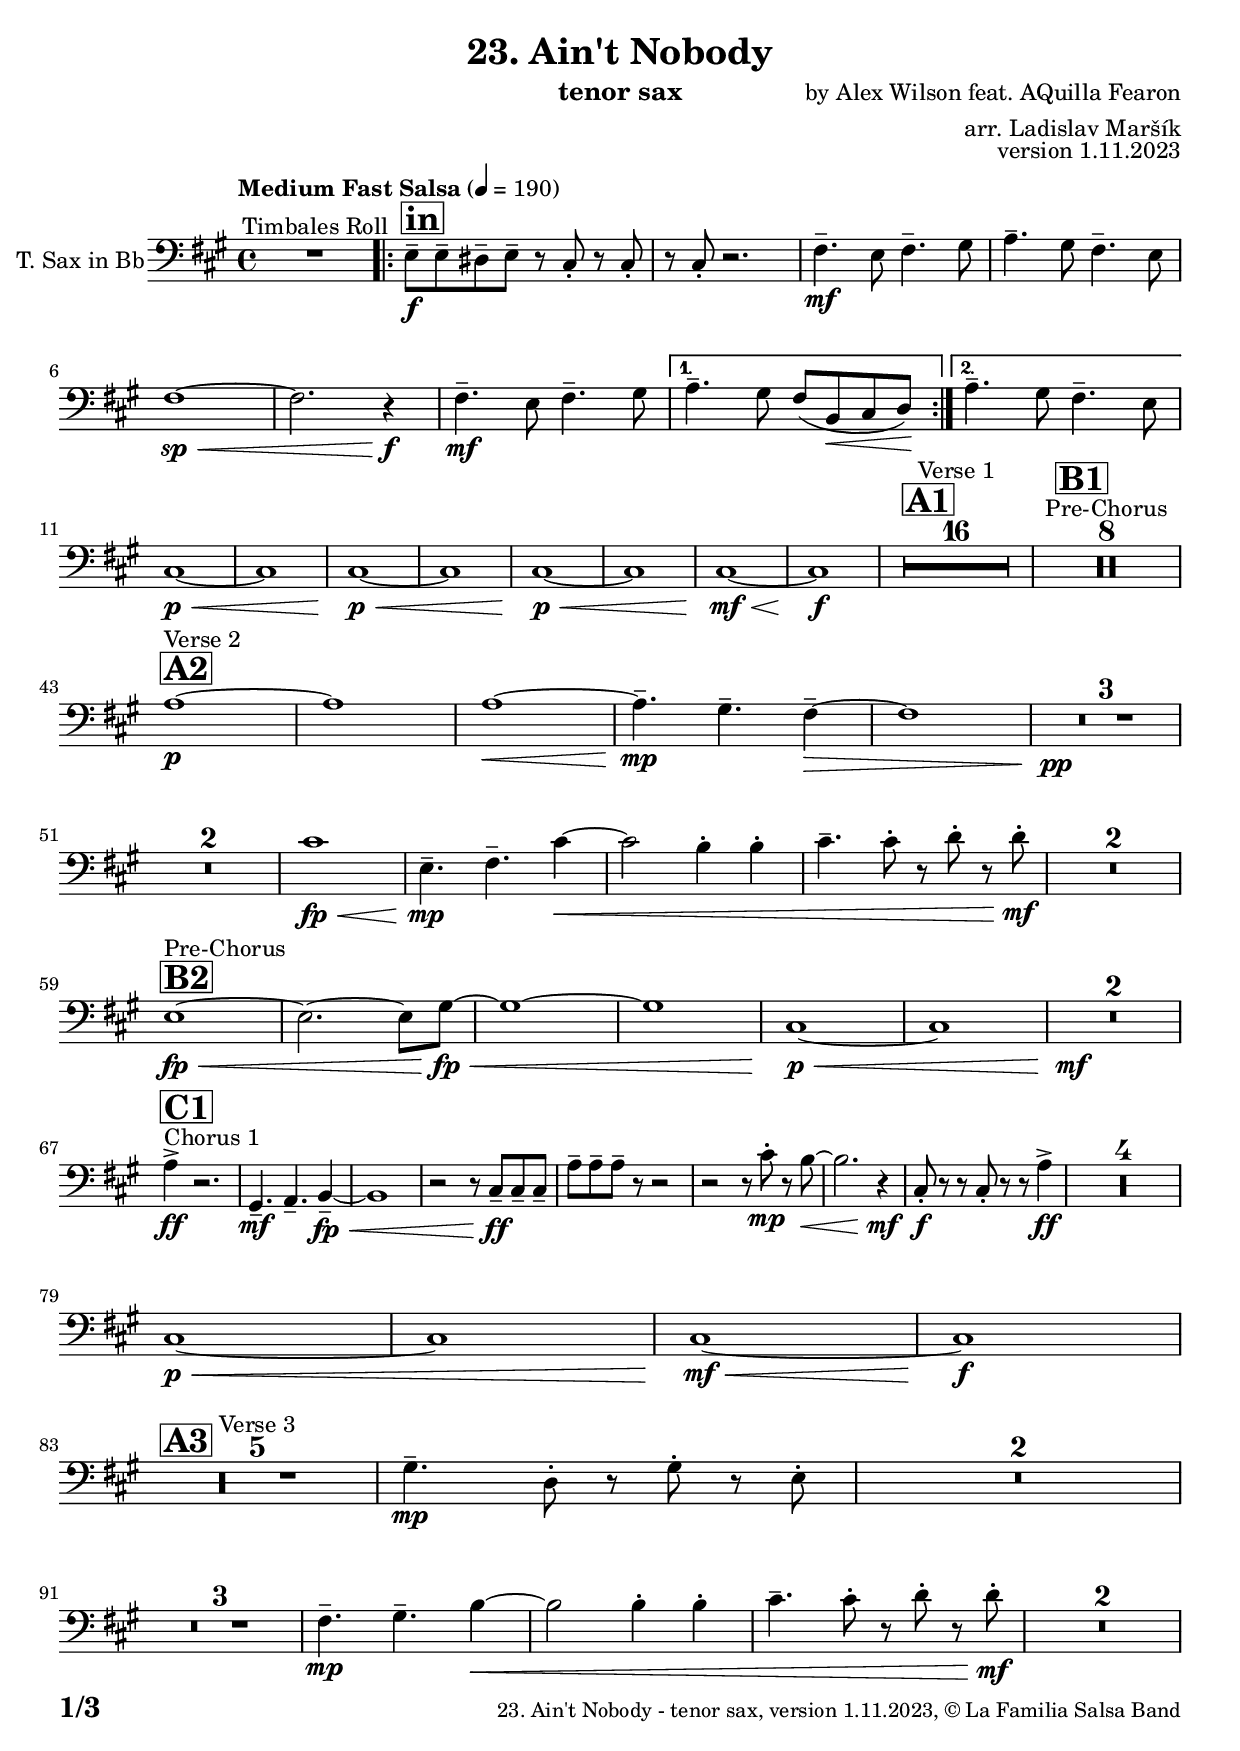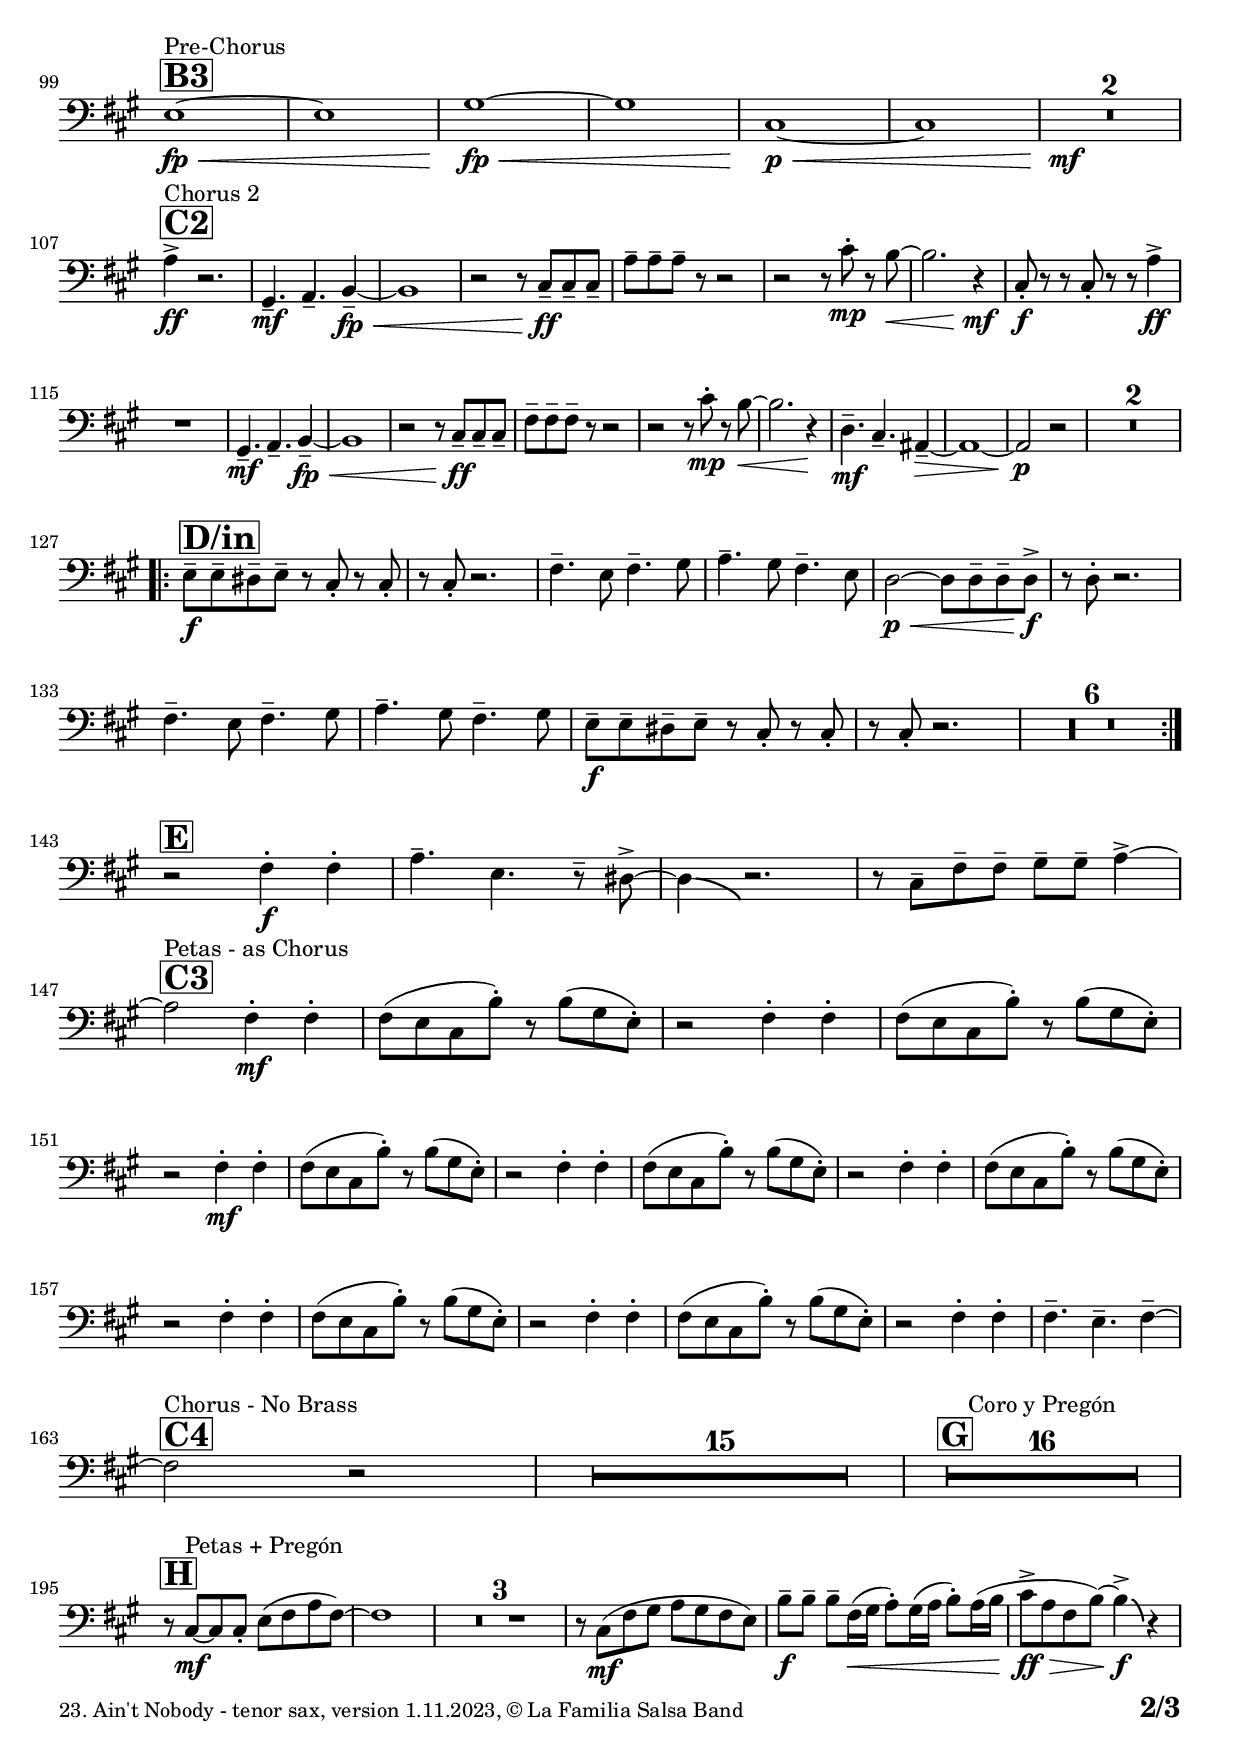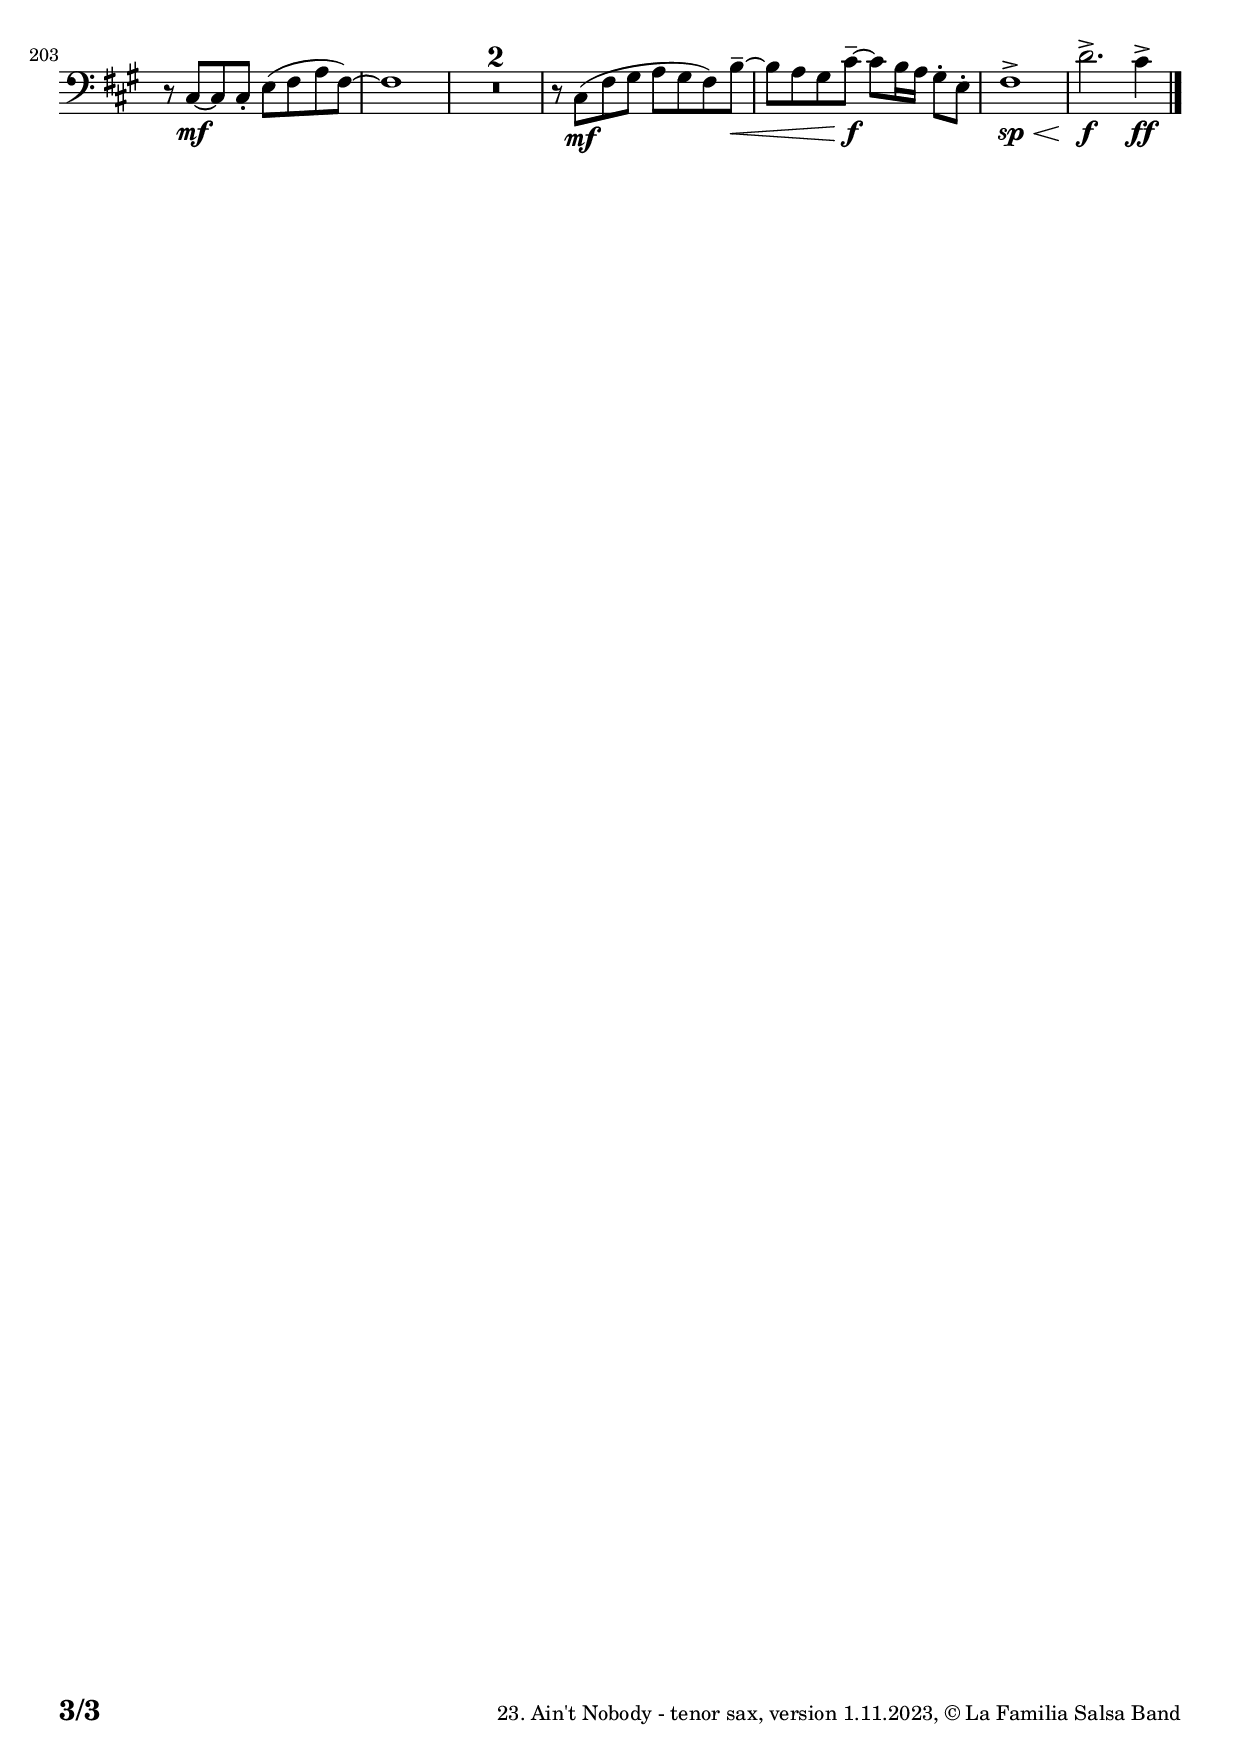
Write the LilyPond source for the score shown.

\version "2.24.0"

% Sheet revision 2022_09


\header {
  title = "23. Ain't Nobody"
  instrument = "tenor sax"
  composer = "by Alex Wilson feat. AQuilla Fearon"
  arranger = "arr. Ladislav Maršík"
  opus = "version 1.11.2023"
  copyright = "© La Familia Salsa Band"
}

inst =
#(define-music-function
  (string)
  (string?)
  #{ <>^\markup \abs-fontsize #16 \bold \box #string #})

makePercent = #(define-music-function (note) (ly:music?)
                 (make-music 'PercentEvent 'length (ly:music-length note)))

#(define (test-stencil grob text)
   (let* ((orig (ly:grob-original grob))
          (siblings (ly:spanner-broken-into orig)) ; have we been split?
          (refp (ly:grob-system grob))
          (left-bound (ly:spanner-bound grob LEFT))
          (right-bound (ly:spanner-bound grob RIGHT))
          (elts-L (ly:grob-array->list (ly:grob-object left-bound 'elements)))
          (elts-R (ly:grob-array->list (ly:grob-object right-bound 'elements)))
          (break-alignment-L
           (filter
            (lambda (elt) (grob::has-interface elt 'break-alignment-interface))
            elts-L))
          (break-alignment-R
           (filter
            (lambda (elt) (grob::has-interface elt 'break-alignment-interface))
            elts-R))
          (break-alignment-L-ext (ly:grob-extent (car break-alignment-L) refp X))
          (break-alignment-R-ext (ly:grob-extent (car break-alignment-R) refp X))
          (num
           (markup text))
          (num
           (if (or (null? siblings)
                   (eq? grob (car siblings)))
               num
               (make-parenthesize-markup num)))
          (num (grob-interpret-markup grob num))
          (num-stil-ext-X (ly:stencil-extent num X))
          (num-stil-ext-Y (ly:stencil-extent num Y))
          (num (ly:stencil-aligned-to num X CENTER))
          (num
           (ly:stencil-translate-axis
            num
            (+ (interval-length break-alignment-L-ext)
               (* 0.5
                  (- (car break-alignment-R-ext)
                     (cdr break-alignment-L-ext))))
            X))
          (bracket-L
           (markup
            #:path
            0.1 ; line-thickness
            `((moveto 0.5 ,(* 0.5 (interval-length num-stil-ext-Y)))
              (lineto ,(* 0.5
                          (- (car break-alignment-R-ext)
                             (cdr break-alignment-L-ext)
                             (interval-length num-stil-ext-X)))
                      ,(* 0.5 (interval-length num-stil-ext-Y)))
              (closepath)
              (rlineto 0.0
                       ,(if (or (null? siblings) (eq? grob (car siblings)))
                            -1.0 0.0)))))
          (bracket-R
           (markup
            #:path
            0.1
            `((moveto ,(* 0.5
                          (- (car break-alignment-R-ext)
                             (cdr break-alignment-L-ext)
                             (interval-length num-stil-ext-X)))
                      ,(* 0.5 (interval-length num-stil-ext-Y)))
              (lineto 0.5
                      ,(* 0.5 (interval-length num-stil-ext-Y)))
              (closepath)
              (rlineto 0.0
                       ,(if (or (null? siblings) (eq? grob (last siblings)))
                            -1.0 0.0)))))
          (bracket-L (grob-interpret-markup grob bracket-L))
          (bracket-R (grob-interpret-markup grob bracket-R))
          (num (ly:stencil-combine-at-edge num X LEFT bracket-L 0.4))
          (num (ly:stencil-combine-at-edge num X RIGHT bracket-R 0.4)))
     num))

#(define-public (Measure_attached_spanner_engraver context)
   (let ((span '())
         (finished '())
         (event-start '())
         (event-stop '()))
     (make-engraver
      (listeners ((measure-counter-event engraver event)
                  (if (= START (ly:event-property event 'span-direction))
                      (set! event-start event)
                      (set! event-stop event))))
      ((process-music trans)
       (if (ly:stream-event? event-stop)
           (if (null? span)
               (ly:warning "You're trying to end a measure-attached spanner but you haven't started one.")
               (begin (set! finished span)
                 (ly:engraver-announce-end-grob trans finished event-start)
                 (set! span '())
                 (set! event-stop '()))))
       (if (ly:stream-event? event-start)
           (begin (set! span (ly:engraver-make-grob trans 'MeasureCounter event-start))
             (set! event-start '()))))
      ((stop-translation-timestep trans)
       (if (and (ly:spanner? span)
                (null? (ly:spanner-bound span LEFT))
                (moment<=? (ly:context-property context 'measurePosition) ZERO-MOMENT))
           (ly:spanner-set-bound! span LEFT
                                  (ly:context-property context 'currentCommandColumn)))
       (if (and (ly:spanner? finished)
                (moment<=? (ly:context-property context 'measurePosition) ZERO-MOMENT))
           (begin
            (if (null? (ly:spanner-bound finished RIGHT))
                (ly:spanner-set-bound! finished RIGHT
                                       (ly:context-property context 'currentCommandColumn)))
            (set! finished '())
            (set! event-start '())
            (set! event-stop '()))))
      ((finalize trans)
       (if (ly:spanner? finished)
           (begin
            (if (null? (ly:spanner-bound finished RIGHT))
                (set! (ly:spanner-bound finished RIGHT)
                      (ly:context-property context 'currentCommandColumn)))
            (set! finished '())))
       (if (ly:spanner? span)
           (begin
            (ly:warning "I think there's a dangling measure-attached spanner :-(")
            (ly:grob-suicide! span)
            (set! span '())))))))

\layout {
  \context {
    \Staff
    \consists #Measure_attached_spanner_engraver
    \override MeasureCounter.font-encoding = #'latin1
    \override MeasureCounter.font-size = 0
    \override MeasureCounter.outside-staff-padding = 2
    \override MeasureCounter.outside-staff-horizontal-padding = #0
  }
}

repeatBracket = #(define-music-function
                  (parser location N note)
                  (number? ly:music?)
                  #{
                    \override Staff.MeasureCounter.stencil =
                    #(lambda (grob) (test-stencil grob #{ #(string-append(number->string N) "x") #} ))
                    \startMeasureCount
                    \repeat volta #N { $note }
                    \stopMeasureCount
                  #}
                  )

TenorSax = \new Voice
\transpose c d
\relative c' {
  \set Staff.instrumentName = \markup {
    \center-align { "T. Sax in Bb" }
  }
  \set Staff.midiInstrument = "tenor sax"
  \set Staff.midiMaximumVolume = #0.9

  \clef bass
  \key e \minor
  \time 4/4
  \tempo "Medium Fast Salsa" 4 = 190

  R1 ^\markup { "Timbales Roll" }
  
  \inst "in"
  \repeat volta 2 { 
    d,8 \f -- d -- cis -- d --  r b -. r b -. |
    r b -. r2. |
    e4. \mf -- d8 e4. -- fis8  |
    g4. -- fis8 e4. -- d8 |
    e1 \sp \< ~ |
    e2. r4 \f \! |
    e4. \mf -- d8 e4. -- fis8  |
  }
    \alternative { 
    {
      g4. -- fis8 e ( a, \< b c \! ) |
    } 
    {
      g'4. -- fis8 e4. -- d8 |
    }
  }
  \break
  b1 \p \< ~ |
  b1 |
  b1 \p \< ~ |
  b1 |
  b1 \! \p \< ~ |
  b1 |
  b1  \! \mf \< ~ |
  b1 \! \f |
  
  \inst "A1"
  \set Score.skipBars = ##t R1*16 ^\markup { "Verse 1" }
  
  \inst "B1"
  \set Score.skipBars = ##t R1*8 ^\markup { "Pre-Chorus" }
  
  \break
  \inst "A2" 
  g'1 \p ^\markup { "Verse 2" }  ~ |
  g1  |
  g1 \< ~ |
  g4.\mp -- fis4. -- e4 -- ~ \> |
  e1 |
  R1 * 3 \pp \! | \break
  R1 * 2
  b'1 \! \fp \< ||
  d,4.\! \mp -- e4. -- b'4 ~ \< |
  b2 a4 -. a4 -. |
  b4. -- b8 -. r c -. r c -. \mf \! |
  R1 * 2
  \break
  \inst "B2"
  d,1 ^\markup { "Pre-Chorus" } \fp \< ~ |
  d2. ~ d8 fis \! \fp \< ~ |
  fis1 ~ |
  fis1 |
  b,1 \p \< ~ |
  b1 |
  R1*2 \! \mf
  \break
  s1 * 0
  ^\markup { "Chorus 1" }
  \inst "C1"
  g'4 \accent \ff r2. |
  fis,4. -- \mf g4. -- a4 -- ~ \fp \< |
  a1 |
  r2 r8 b8 \ff -- b -- b -- |
  g' -- g -- g -- r8 r2 |
  r2 r8 b -. \mp r a ~ \< |
  a2. r4 \! \mf |
  b,8 \f \! -. r r b -. r r g'4 \ff \accent |
  R1*4
  
  \break
  b,1 \p \< ~ |
  b1 |
  b1  \! \mf \< ~ |
  b1 \! \f |
  \break

  \inst "A3"
  R1 * 5 ^\markup { "Verse 3" } 
  fis'4. \mp -- c8 -. r fis -. r  d -. |
  R1 * 2 \break
  R1 * 3
  e4.\! \mp -- fis4. -- a4 ~ \< ||
  a2 a4 -. a4 -. |
  b4. -- b8 -. r c -. r c -. \mf \! |
  R1 * 2 \break

  \inst "B3"
  d,1 ^\markup { "Pre-Chorus" } \fp \< ~ |
  d1 |
  fis1 \! \fp \< ~ |
  fis1 |
  b,1 \p \< ~ |
  b1 |
  R1*2 \! \mf \break
  
    \inst "C2"
    s1*0 ^\markup { "Chorus 2" }
   g'4 \accent \ff r2. |
  fis,4. -- \mf g4. -- a4 -- ~ \fp \< |
  a1 |
  r2 r8 b8 \ff -- b -- b -- |
  g' -- g -- g -- r8 r2 |
  r2 r8 b -. \mp r a ~ \< |
  a2. r4 \! \mf |
  b,8 \f \! -. r r b -. r r g'4 \ff \accent | \break
  R1 |
  fis,4. -- \mf g4. -- a4 -- ~ \fp \< |
  a1 |
  r2 r8 b8 \ff -- b -- b -- |
  e -- e -- e -- r8 r2 |
  r2 r8 b' -. \mp r a ~ \< |
  a2. r4 \! |
  c,4. -- \mf b4. -- gis4 -- \> ~ |
  gis1 ~ |
  gis2 \p r2 |
  R1 * 2 \break
  
  \inst "D/in"
  \repeat volta 2 { 
     d'8 \f -- d -- cis -- d --  r b -. r b -. |
    r b -. r2. |
    e4. -- d8 e4. -- fis8  |
    g4. -- fis8 e4. -- d8 |
    c2 \p \< ~ c8 c -- c -- c -> \f |
    r8 c -. r2.  |
    e4. -- d8 e4. -- fis8  |
    g4. -- fis8 e4. -- fis8 |
    d8 \f -- d -- cis -- d --  r b -. r b -. |
    r b -. r2. |
    R1*6 \break
  }
  
  \inst "E"
  r2 e4 \f -. e -. |
  g4. -- d4. r8 -- cis8 -> ~ |
  cis4 \bendAfter #-4 r2. |
  r8 b -- e -- e -- fis -- fis -- g4 -> ~ | \break
  
  \inst "C3"
  g2 ^\markup { "Petas - as Chorus" } e4 -. \mf e -. |
  e8 ( d b a' -. ) r a ( fis d -. ) |
  r2 e4 -. e -. |
  e8 ( d b a' -. ) r a ( fis d -. ) | \break
  r2 e4 -. \mf e -. |
  e8 ( d b a' -. ) r a ( fis d -. ) |
  r2 e4 -. e -. |
  e8 ( d b a' -. ) r a ( fis d -. ) |
  r2 e4 -. e -. |
  e8 ( d b a' -. ) r a ( fis d -. ) | \break
  r2 e4 -. e -. |
  e8 ( d b a' -. ) r a ( fis d -. ) |
  r2 e4 -. e -. |
  e8 ( d b a' -. ) r a ( fis d -. ) |
  r2 e4 -. e -. |
  e4. -- d4. -- e4 ~ -- | \break 
   \inst "C4"
  e2 ^\markup { "Chorus - No Brass" } r2 |
  R1 * 15 | 
  \inst "G"
  R1 * 16 ^\markup { "Coro y Pregón" }  | \break
  \inst "H"
  r8 b \mf ~ ^\markup { "Petas + Pregón" } b8 b -. d ( e g e ~ ) |
  e1 |
  R1 * 3 |
  r8 b \mf ( e fis g fis e d ) |
  a' \f -- a -- a -- e16 ( \< fis g8 -. ) fis16 ( g a8 -. ) g16 ( a |
  b8 \ff -> \> g e a8 ) ~ a4 \bendAfter #-4 -> \f r4 | \break
  r8 b, \mf ~ b8 b -. d ( e g e ~ ) |
  e1 |
  R1* 2  |
  r8 b \mf ( e fis g fis e ) a \< -- ~ |
  a g fis b \f -- ~ b a16 g fis8 -. d -. |
  e1 \sp \< -> |
  c'2. \f -> b4 -> \ff |
  
  \label #'lastPage
  \bar "|."  
  
  
  \label #'lastPage
  \bar "|."  
  
  \label #'lastPage
  \bar "|."
}

\score {
  \compressMMRests \new Staff \with {
    \consists "Volta_engraver"
  }
  {
    \TenorSax
  }
  \layout {
    \context {
      \Score
      \remove "Volta_engraver"
    }
  }
}

\score {
  \unfoldRepeats {
    %\transpose d c
    \TenorSax
  }
  \midi { } 
}

\paper {
  system-system-spacing =
  #'((basic-distance . 14)
     (minimum-distance . 10)
     (padding . 1)
     (stretchability . 60))
  between-system-padding = #2
  bottom-margin = 5\mm

  print-first-page-number = ##t
  oddHeaderMarkup = \markup \fill-line { " " }
  evenHeaderMarkup = \markup \fill-line { " " }
  oddFooterMarkup = \markup {
    \fill-line {
      \bold \fontsize #2
      \concat { \fromproperty #'page:page-number-string "/" \page-ref #'lastPage "0" "?" }

      \fontsize #-1
      \concat { \fromproperty #'header:title " - " \fromproperty #'header:instrument ", " \fromproperty #'header:opus ", " \fromproperty #'header:copyright }
    }
  }
  evenFooterMarkup = \markup {
    \fill-line {
      \fontsize #-1
      \concat { \fromproperty #'header:title " - " \fromproperty #'header:instrument ", " \fromproperty #'header:opus ", " \fromproperty #'header:copyright }

      \bold \fontsize #2
      \concat { \fromproperty #'page:page-number-string "/" \page-ref #'lastPage "0" "?" }
    }
  }
}